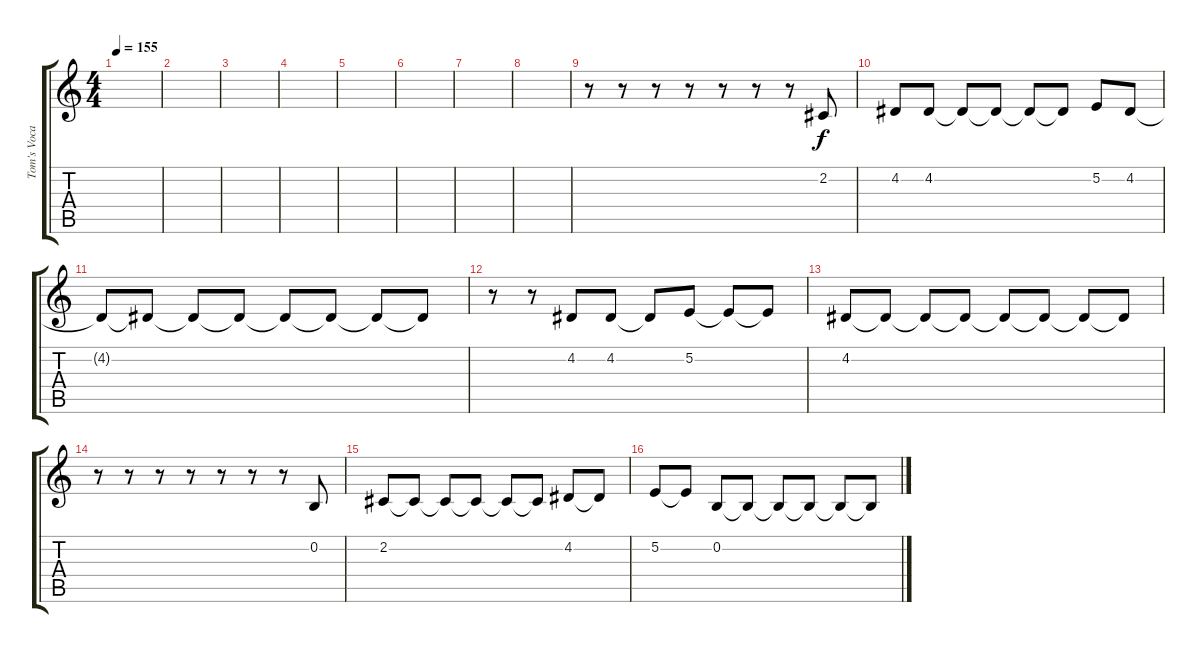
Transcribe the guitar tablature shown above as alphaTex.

\track ("Tom's Vocals" "Tom's Voca") {instrument clarinet}
\staff {score tabs}
\tuning (E4 B3 G3 D3 A2 E2) {hide}
\ts (4 4)
\tempo 155
\clef g2
\ks c
|
|
|
|
|
|
|
|
r.8 r.8 r.8 r.8 r.8 r.8 r.8 2.2.8 |
4.2.8 4.2.8 4.2{t}.8 4.2{t}.8 4.2{t}.8 4.2{t}.8 5.2.8 4.2.8 |
4.2{t}.8 4.2{t}.8 4.2{t}.8 4.2{t}.8 4.2{t}.8 4.2{t}.8 4.2{t}.8 4.2{t}.8 |
r.8 r.8 4.2.8 4.2.8 4.2{t}.8 5.2.8 5.2{t}.8 5.2{t}.8 |
4.2.8 4.2{t}.8 4.2{t}.8 4.2{t}.8 4.2{t}.8 4.2{t}.8 4.2{t}.8 4.2{t}.8 |
r.8 r.8 r.8 r.8 r.8 r.8 r.8 0.2.8 |
2.2.8 2.2{t}.8 2.2{t}.8 2.2{t}.8 2.2{t}.8 2.2{t}.8 4.2.8 4.2{t}.8 |
5.2.8 5.2{t}.8 0.2.8 0.2{t}.8 0.2{t}.8 0.2{t}.8 0.2{t}.8 0.2{t}.8
